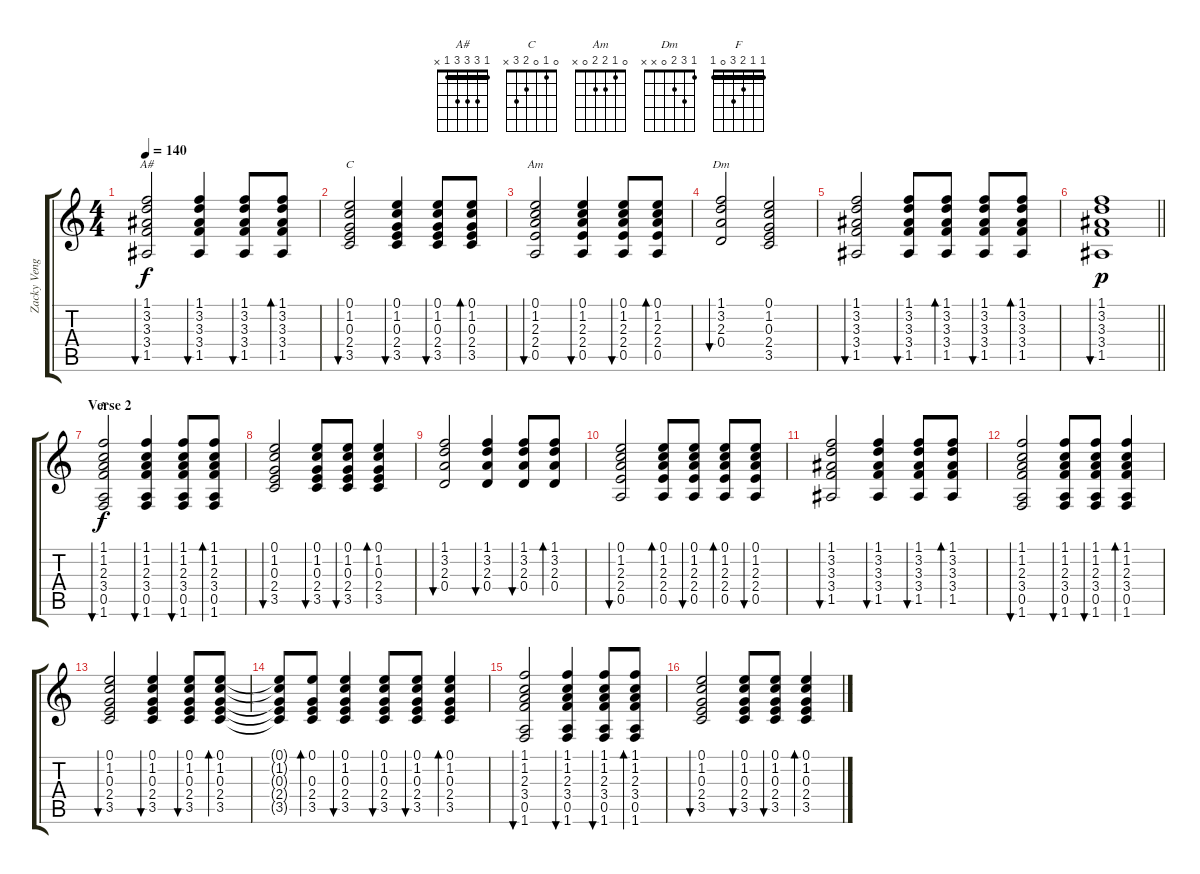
\track ("Zacky Vengeance" "Zacky Veng") {instrument electricguitarjazz}
\staff {score tabs}
\tuning (E4 B3 G3 D3 A2 E2) {hide}
\chord ("A#" 1 3 3 3 1 x) {barre 1}
\chord ("C" 0 1 0 2 3 x)
\chord ("Am" 0 1 2 2 0 x)
\chord ("Dm" 1 3 2 0 x x)
\chord ("F" 1 1 2 3 0 1) {barre 1}
\ts (4 4)
\tempo 140
\clef g2
\ks c
(1.1 3.2 3.3 3.4 1.5).2{bu 60 ch "A#" dy f} (1.1 3.2 3.3 3.4 1.5).4{bu 60} (1.1 3.2 3.3 3.4 1.5).8{bu 60} (1.1 3.2 3.3 3.4 1.5).8{bd 60} |
(0.1 1.2 0.3 2.4 3.5).2{bu 60 ch "C"} (0.1 1.2 0.3 2.4 3.5).4{bu 60} (0.1 1.2 0.3 2.4 3.5).8{bu 60} (0.1 1.2 0.3 2.4 3.5).8{bd 60} |
(0.1 1.2 2.3 2.4 0.5).2{bu 60 ch "Am"} (0.1 1.2 2.3 2.4 0.5).4{bu 60} (0.1 1.2 2.3 2.4 0.5).8{bu 60} (0.1 1.2 2.3 2.4 0.5).8{bd 60} |
(1.1 3.2 2.3 0.4).2{bu 60 ch "Dm"} (0.1 1.2 0.3 2.4 3.5).2 |
(1.1 3.2 3.3 3.4 1.5).2{bu 60} (1.1 3.2 3.3 3.4 1.5).8{bu 60} (1.1 3.2 3.3 3.4 1.5).8{bd 60} (1.1 3.2 3.3 3.4 1.5).8{bu 60} (1.1 3.2 3.3 3.4 1.5).8{bd 60} |
\barLineRight lightlight
(1.1 3.2 3.3 3.4 1.5).1{bu 60 dy p} |
\section ("" "Verse 2")
(1.1 1.2 2.3 3.4 0.5 1.6).2{bu 60 ch "F" dy f} (1.1 1.2 2.3 3.4 0.5 1.6).4{bu 60} (1.1 1.2 2.3 3.4 0.5 1.6).8{bu 60} (1.1 1.2 2.3 3.4 0.5 1.6).8{bd 60} |
(0.1 1.2 0.3 2.4 3.5).2{bu 60} (0.1 1.2 0.3 2.4 3.5).8{bu 60} (0.1 1.2 0.3 2.4 3.5).8{bu 60} (0.1 1.2 0.3 2.4 3.5).4{bd 60} |
(1.1 3.2 2.3 0.4).2{bu 60} (1.1 3.2 2.3 0.4).4{bu 60} (1.1 3.2 2.3 0.4).8{bu 60} (1.1 3.2 2.3 0.4).8{bd 60} |
(0.1 1.2 2.3 2.4 0.5).2{bu 60} (0.1 1.2 2.3 2.4 0.5).8{bd 60} (0.1 1.2 2.3 2.4 0.5).8{bu 60} (0.1 1.2 2.3 2.4 0.5).8{bd 60} (0.1 1.2 2.3 2.4 0.5).8{bu 60} |
(1.1 3.2 3.3 3.4 1.5).2{bu 60} (1.1 3.2 3.3 3.4 1.5).4{bu 60} (1.1 3.2 3.3 3.4 1.5).8{bu 60} (1.1 3.2 3.3 3.4 1.5).8{bd 60} |
(1.1 1.2 2.3 3.4 0.5 1.6).2{bu 60} (1.1 1.2 2.3 3.4 0.5 1.6).8{bu 60} (1.1 1.2 2.3 3.4 0.5 1.6).8{bu 60} (1.1 1.2 2.3 3.4 0.5 1.6).4{bd 60} |
(0.1 1.2 0.3 2.4 3.5).2{bu 60} (0.1 1.2 0.3 2.4 3.5).4{bu 60} (0.1 1.2 0.3 2.4 3.5).8{bu 60} (0.1 1.2 0.3 2.4 3.5).8{bd 60} |
(0.1{t} 1.2{t} 0.3{t} 2.4{t} 3.5{t}).8 (0.1 0.3 2.4 3.5).8{bd 60} (0.1 1.2 0.3 2.4 3.5).4{bu 60} (0.1 1.2 0.3 2.4 3.5).8{bu 60} (0.1 1.2 0.3 2.4 3.5).8{bu 60} (0.1 1.2 0.3 2.4 3.5).4{bd 60} |
(1.1 1.2 2.3 3.4 0.5 1.6).2{bu 60} (1.1 1.2 2.3 3.4 0.5 1.6).4{bu 60} (1.1 1.2 2.3 3.4 0.5 1.6).8{bu 60} (1.1 1.2 2.3 3.4 0.5 1.6).8{bd 60} |
(0.1 1.2 0.3 2.4 3.5).2{bu 60} (0.1 1.2 0.3 2.4 3.5).8{bu 60} (0.1 1.2 0.3 2.4 3.5).8{bu 60} (0.1 1.2 0.3 2.4 3.5).4{bd 60}
